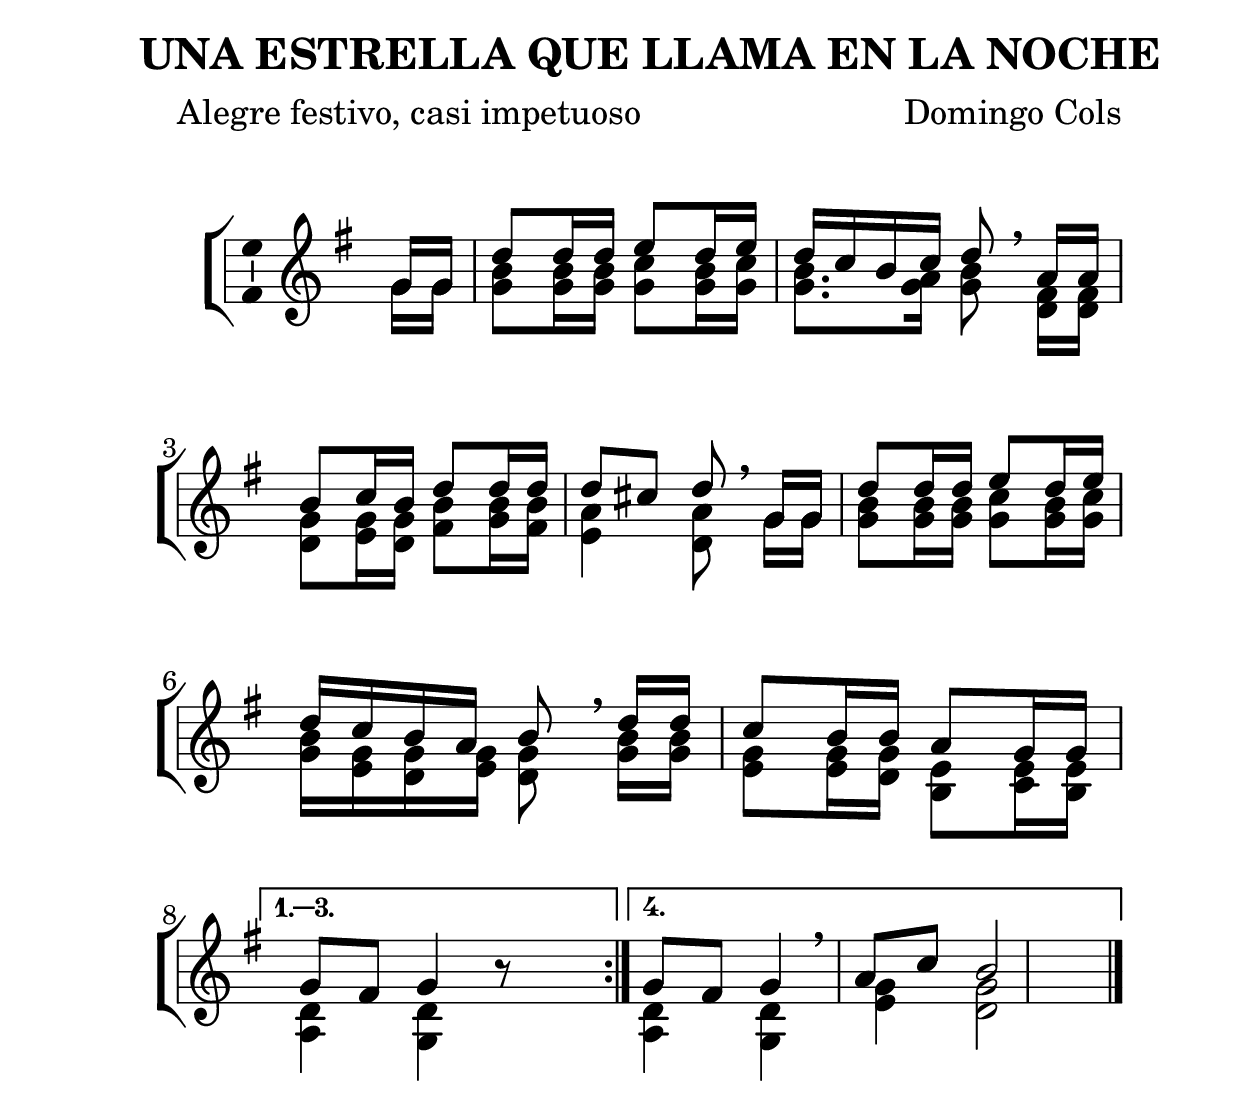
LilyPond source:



%versión de lilypond para la que se ha escrito esta partitura:
\version "2.16.0"

	%Tamaño papel
	#(set-default-paper-size "a4")
	%Tamaño partitura
	#(set-global-staff-size 30)
	%No responde al pulsar sobre una nota
	#(ly:set-option 'point-and-click #f)

%parámetros del encabezamiento:
\header {
	%title = "UNA ESTRELLA QUE LLAMA EN LA NOCHE"
	title = \markup{\fontsize #-2 "UNA ESTRELLA QUE LLAMA EN LA NOCHE"}
	subtitle = ""
	composer = "Domingo Cols"
	poet = "Alegre festivo, casi impetuoso"
	meter = ""
	arranger = ""
%	tagline="Monasterio de la Madre de Dios. Buenafuente del Sistal."
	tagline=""
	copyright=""
	}

%parámetros asociados al papel:
\paper  {
	oddHeaderMarkup = \markup {\fill-line { \on-the-fly #not-first-page \fromproperty #'header:title \on-the-fly #not-first-page \fromproperty #'header:composer }}
	evenHeaderMarkup = \markup {\fill-line { \fromproperty #'header:composer \fromproperty #'header:title }}
	#(set-paper-size "a4")
	print-page-number = ##f
	first-page-number = 1
	print-first-page-number = ##f
%	head-separation = 3.0 \cm
	top-margin = 2.0 \cm
	bottom-margin = 0.5\cm
%%%	bottom-margin = -2.0\cm
	left-margin = 3.0 \cm
	line-width = 16.0 \cm
	indent = 8\mm
	interscoreline = 2.\mm
	between-system-space = 15\mm
%	para que las partituras no llenen la hoja:
	ragged-bottom = ##t
%	idem para la última hoja:
	ragged-last-bottom = ##f
%	para que las partituras llenen el ancho del papel:
	ragged-last = ##f
	after-title-space = 2.5 \cm
%page-count=1
%system-count=5

	%Flexible Vertical Spacing
%	markup-markup-spacing =
%	#'((basic-distance . 15) (minimum-distance . 15) (padding . 3))
	markup-system-spacing =
	#'((basic-distance . 15) (minimum-distance . 15) (padding . 3))
	system-system-spacing =
	#'((basic-distance . 15) (minimum-distance . 15) (padding . 3))
	score-system-spacing =
	#'((basic-distance . 15) (minimum-distance . 15) (padding . 5))
%	top-system-spacing = % header
%	#'((basic-distance . 8) (minimum-distance . 0) (padding . 0))
%	top-markup-spacing =
%	#'((basic-distance . 20) (minimum-distance . 20) (padding . 0))
	last-bottom-spacing = % footer
	#'((basic-distance . 5) (minimum-distance . 5) (padding . 0))
%	score-markup-spacing =
%	#'((basic-distance . 16) (minimum-distance . 13) (padding . 0))

	}


%parámetros que afectan a toda la partitura:
global =  {
	%clave de sol (G):
	\clef G
	%armadura:
%%%	\transpose a b
	\key g \major
	\tempo 4=80
	\set Score.tempoHideNote = ##t

%Elimino los tempo que se van alternando:
\override Staff.TimeSignature #'stencil = ##f

	}


melodia =
%%%	\transpose a b
{
	\relative c'' {

\compoundMeter #'((2 4) (3 4))

\repeat volta 4 {

\time 2/4
\partial8

<<
{
\voiceOne
\stemUp

g16 g
d'8 d16 d e8 d16 e
d16 c b c d8 \breathe a16 a
b8 c16 b d8 d16 d
d8 cis d \breathe g,16 g
d'8 d16 d e8 d16 e
d16 c b a b8 \breathe d16 d
c8 b16 b a8 g16 g

}
\new Voice {
\voiceTwo
\stemDown

g16 g
<g b>8 <g b>16 <g b> <g c>8 <g b>16 <g c>
<g b>8. <g a>16 <g b>8 \breathe <d fis>16 <d fis>
<d g>8 <e g>16 <d g> <fis b>8 <g b>16 <fis b>
<e a>4 <d a'>8 \breathe g16 g
<g b>8 <g b>16 <g b> <g c>8 <g b>16 <g c>
<g b>16 <e g> <d g> <e g> <d g>8 \breathe <g b>16 <g b>
<e g>8 <e g>16 <d g> <b e>8 <c e>16 <b e>

}
>>

}

\alternative {
{
\time 3/4
<<
{
\voiceOne
\stemUp
g'8 fis g4
}
\new Voice {
\voiceTwo
\stemDown
<a, d>4 <g d'>
}
>>
\oneVoice
r8 s8
}
{

<<
{
\voiceOne
\stemUp
g'8 fis g4 \breathe a8 c
b2
}
\new Voice {
\voiceTwo
\stemDown
<a, d>4 <g d'> \breathe <e' g>
<d g>2
}
>>

}
}

\bar "|."
}
}


texto = \lyricmode {
\set stanza =#"1. " U -- na~es -- tre -- lla que lla -- ma~en la no -- _ _ _ che
las na -- cio -- nes con -- du -- ce~al pe -- se -- _ bre;
nues -- tro Rey ha ve -- ni -- do~a la tie -- _ _ _ rra:
ha bri -- lla -- do su sig -- no~en O -- rien -- _ te.
	}

textodos = \lyricmode {
\set stanza =#"2. " U -- na voz se le -- van -- ta~en el lla -- _ _ _ no:
''Con -- ver -- tí -- os y~ha -- ced pe -- ni -- ten -- _ cia'';
el Se -- ñor se su -- mer -- ge~en las a -- _ _ _ guas
pa -- ra dar -- nos la vi -- da por e -- _ llas.
	}

textotres = \lyricmode {
\set stanza =#"3. " En Ca -- ná ma -- ni -- fies -- ta su glo -- _ _ _ ria
con el cam -- bio de a -- gua~en el vi -- _ no,
es -- pe -- ran -- do la ho -- ra fi -- ja -- _ _ _ da
en que~ha -- brá de~ex -- pli -- car es -- te sig -- _ no.
	}

textocuatro = \lyricmode {
\set stanza =#"4. " Es -- cu -- chan -- do tu voz, Pa -- dre~a -- ma -- _ _ _ do,
ve -- ne -- ra -- mos a tu~ú -- ni -- co Hi -- _ jo,
so -- bre~el cual el Es -- pí -- ri -- tu San -- _ _ _ to
a -- le -- teó pa -- ra ser tu tes- "  " "  " "  " -ti -- _ go.
A -- _ mén.
	}


vozStaff = \context Voice = vozStaff
\with {\consists "Ambitus_engraver"}
<<
	\set Staff.instrumentName = ""
	\set Staff.shortInstrumentName = ""
	\set Staff.midiInstrument = #"acoustic grand"
	\set Staff.midiMinimumVolume = #0.7
	\set Staff.midiMaximumVolume = #0.9
	\global
	\melodia
	>>


textoStaff = \context Lyrics = textoStaff <<
%	\set vocalName =#"1. "
	\set shortVocalName =#"1. "
	\lyricsto vozStaff \texto
	>>

textodosStaff = \context Lyrics = textodosStaff <<
%	\set vocalName =#"2. "
	\set shortVocalName =#"2. "
	\lyricsto vozStaff \textodos
	>>

textotresStaff = \context Lyrics = textotresStaff <<
%	\set vocalName =#"3. "
	\set shortVocalName =#"3. "
	\lyricsto vozStaff \textotres
	>>

textocuatroStaff = \context Lyrics = textocuatroStaff <<
%	\set vocalName =#"4. "
	\set shortVocalName =#"4. "
	\lyricsto vozStaff \textocuatro
	>>


\book {
	\score {
		\context ChoirStaff {
			\override StaffGroup.SystemStartBracket #'collapse-height = #1
			\override Score.SystemStartBar #'collapse-height = #1
			<<
			\vozStaff
			\textoStaff
			\textodosStaff
			\textotresStaff
			\textocuatroStaff
			>>
		}
		\layout {
	    		\context {
				\Lyrics
				%\override LyricText #'font-size = #2
				}
	   		\context {
				\Score
				%\override StaffSymbol #'staff-space = #(magstep +3)
%%%				\override InstrumentName #'X-offset = #1.5
				\override InstrumentName #'X-offset = #2.5
				\override InstrumentName #'font-series = #'bold
				}
%%%			\context {
%%%				\Staff
%%%				\remove "Time_signature_engraver"
%%%				\override BarLine #'transparent = ##t
%%%				}
			}
		}
	\score {
		\context ChoirStaff {
			\override StaffGroup.SystemStartBracket #'collapse-height = #1
			\override Score.SystemStartBar #'collapse-height = #1
			<<
			\vozStaff
			>>
		}
		\midi {
	  		\context {
	  			\Score
				tempoWholesPerMinute = #(ly:make-moment 70 4)
				}
			}
		}
}


